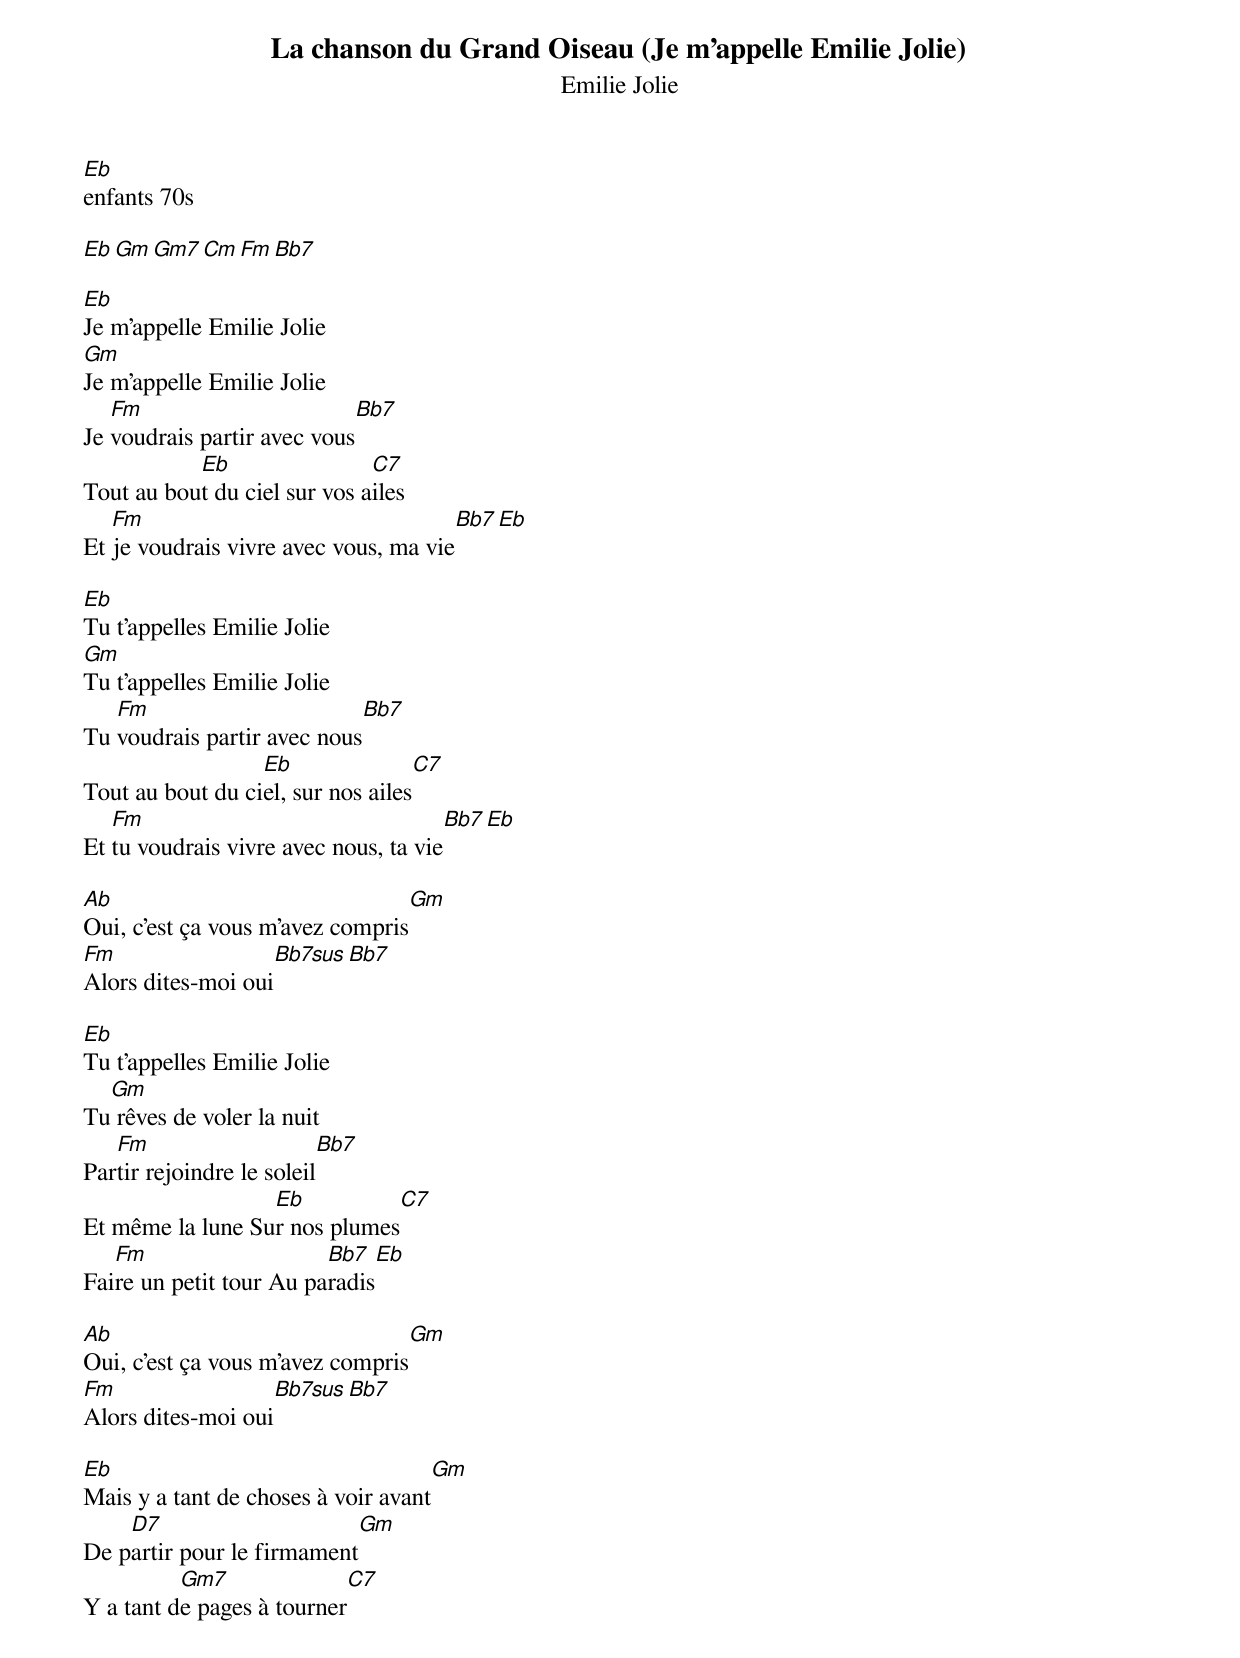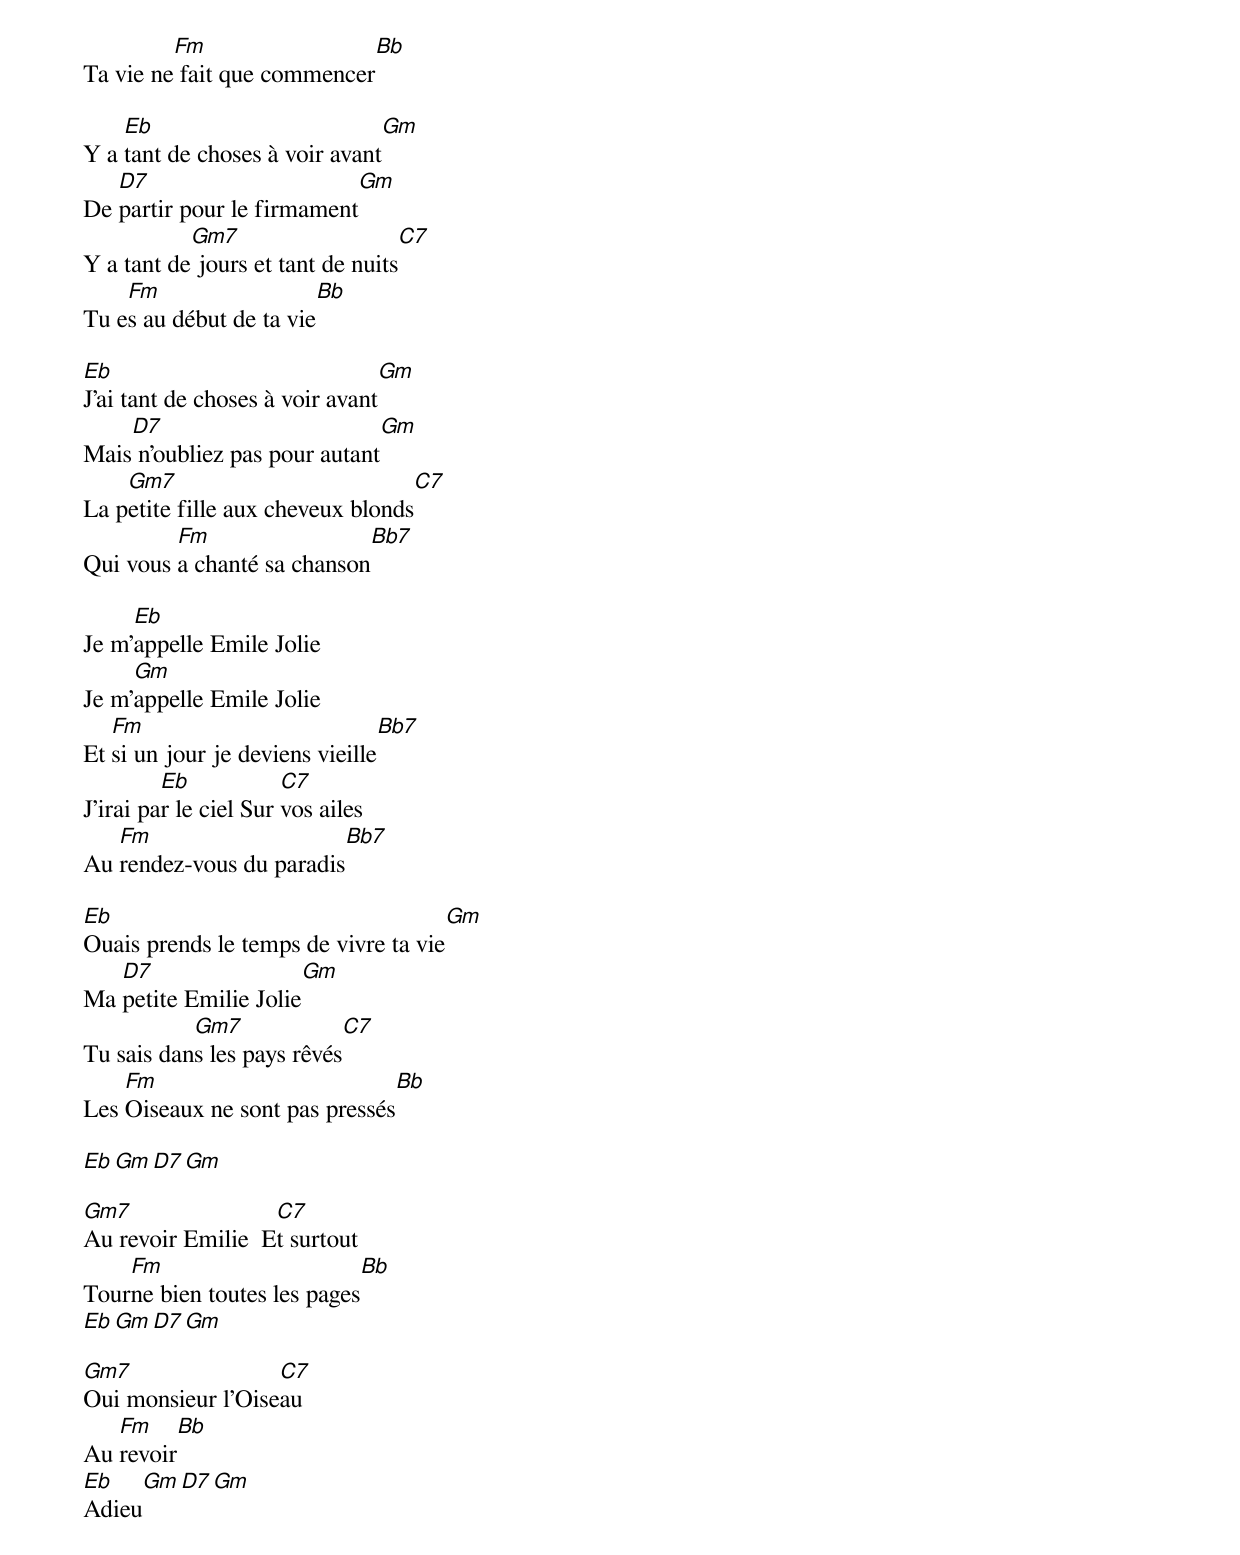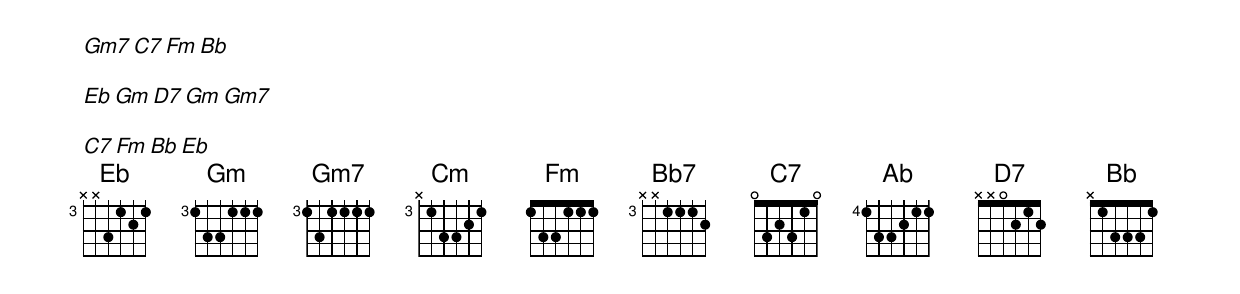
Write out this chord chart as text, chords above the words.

La chanson du Grand Oiseau (Je m'appelle Emilie Jolie)
Emilie Jolie
Eb
enfants 70s

Eb  Gm   Gm7   Cm   Fm    Bb7

Eb
Je m'appelle Emilie Jolie
Gm
Je m'appelle Emilie Jolie
   Fm                            Bb7
Je voudrais partir avec vous
           Eb                 C7
Tout au bout du ciel sur vos ailes
   Fm                                 Bb7         Eb
Et je voudrais vivre avec vous, ma vie

Eb
Tu t'appelles Emilie Jolie
Gm
Tu t'appelles Emilie Jolie
   Fm                            Bb7
Tu voudrais partir avec nous
                  Eb                                C7
Tout au bout du ciel, sur nos ailes
   Fm                                 Bb7         Eb
Et tu voudrais vivre avec nous, ta vie

Ab                                        Gm
Oui, c'est ça vous m'avez compris
Fm                        Bb7sus  Bb7
Alors dites-moi oui

Eb
Tu t'appelles Emilie Jolie
  Gm
Tu rêves de voler la nuit
   Fm                         Bb7
Partir rejoindre le soleil
                  Eb                C7
Et même la lune Sur nos plumes
   Fm                    Bb7         Eb
Faire un petit tour Au paradis

Ab                                        Gm
Oui, c'est ça vous m'avez compris
Fm                    Bb7sus  Bb7
Alors dites-moi oui

Eb                                            Gm
Mais y a tant de choses à voir avant
    D7                                Gm
De partir pour le firmament
          Gm7                 C7
Y a tant de pages à tourner
         Fm                           Bb
Ta vie ne fait que commencer

    Eb                                        Gm
Y a tant de choses à voir avant
   D7                                   Gm
De partir pour le firmament
           Gm7                            C7
Y a tant de jours et tant de nuits
    Fm                           Bb
Tu es au début de ta vie

Eb                                            Gm
J'ai tant de choses à voir avant
    D7                                Gm
Mais n'oubliez pas pour autant
    Gm7                                  C7
La petite fille aux cheveux blonds
         Fm                           Bb7
Qui vous a chanté sa chanson

     Eb
Je m'appelle Emile Jolie
     Gm
Je m'appelle Emile Jolie
   Fm                            Bb7
Et si un jour je deviens vieille
         Eb            C7
J'irai par le ciel Sur vos ailes
   Fm                    Bb7
Au rendez-vous du paradis

Eb                                             Gm
Ouais prends le temps de vivre ta vie
   D7                     Gm
Ma petite Emilie Jolie
           Gm7                    C7
Tu sais dans les pays rêvés
    Fm                           Bb
Les Oiseaux ne sont pas pressés

Eb   Gm   D7   Gm

Gm7                C7
Au revoir Emilie  Et surtout
    Fm                           Bb
Tourne bien toutes les pages
Eb   Gm   D7   Gm

Gm7                C7
Oui monsieur l'Oiseau
   Fm                Bb
Au revoir
Eb   Gm   D7   Gm
Adieu
Gm7    C7   Fm   Bb

Eb   Gm   D7   Gm    Gm7

C7   Fm    Bb   Eb
